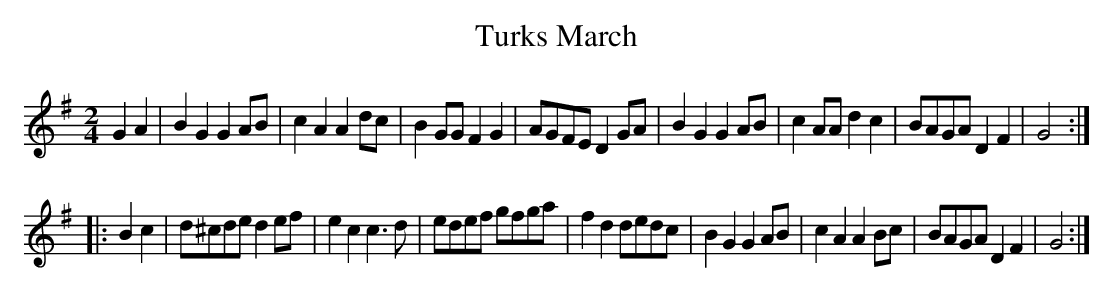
X:1
T:Turks March
M:2/4
L:1/8
K:G
G2A2 | \
B2G2 G2AB | c2A2 A2dc | B2GG F2G2 | AGFE D2GA |\
B2G2 G2AB | c2AA d2c2 | BAGA D2F2 | G4 :|
|:B2c2 | \
d^cde d2ef | e2c2 c3d | edef gfga | f2d2 dedc |\
B2G2 G2AB | c2A2 A2Bc | BAGA D2F2 | G4 :|
